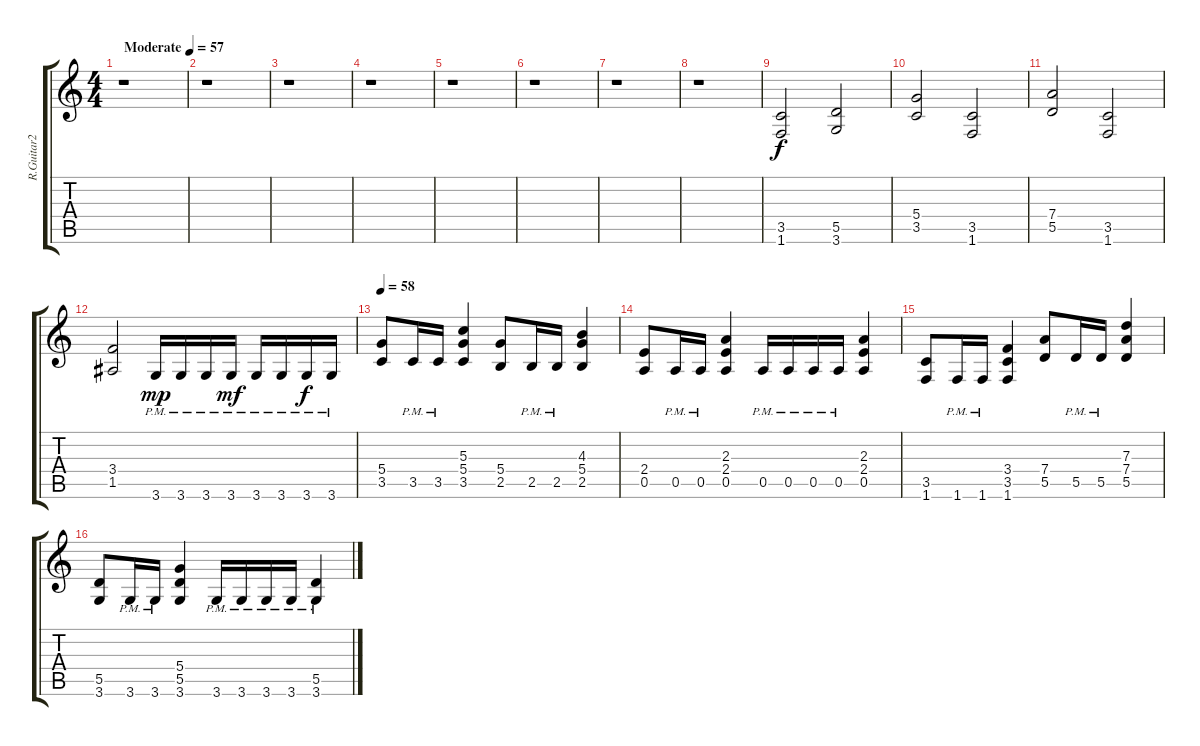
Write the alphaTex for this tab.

\track ("R.Guitar2" "R.Guitar2") {instrument distortionguitar}
\staff {score tabs}
\tuning (E4 B3 G3 D3 A2 E2) {hide}
\ts (4 4)
\tempo (57 "Moderate")
\clef g2
\ks c
r.1{dy f instrument distortionguitar} |
r.1 |
r.1 |
r.1 |
r.1 |
r.1 |
r.1 |
r.1 |
(3.5 1.6).2 (5.5 3.6).2 |
(5.4 3.5).2 (3.5 1.6).2 |
(7.4 5.5).2 (3.5 1.6).2 |
(3.4 1.5).2 3.6{pm}.16{dy mp} 3.6{pm}.16 3.6{pm}.16 3.6{pm}.16{dy mf} 3.6{pm}.16 3.6{pm}.16 3.6{pm}.16{dy f} 3.6{pm}.16 |
\tempo 58
(5.4 3.5).8{balance 3} 3.5{pm}.16 3.5{pm}.16 (5.3 5.4 3.5).4 (5.4 2.5).8 2.5{pm}.16 2.5{pm}.16 (4.3 5.4 2.5).4 |
(2.4 0.5).8 0.5{pm}.16 0.5{pm}.16 (2.3 2.4 0.5).4 0.5{pm}.16 0.5{pm}.16 0.5{pm}.16 0.5{pm}.16 (2.3 2.4 0.5).4 |
(3.5 1.6).8 1.6{pm}.16 1.6{pm}.16 (3.4 3.5 1.6).4 (7.4 5.5).8 5.5{pm}.16 5.5{pm}.16 (7.3 7.4 5.5).4 |
(5.5 3.6).8 3.6{pm}.16 3.6{pm}.16 (5.4 5.5 3.6).4 3.6{pm}.16 3.6{pm}.16 3.6{pm}.16 3.6{pm}.16 (5.5 3.6{pm}).4
